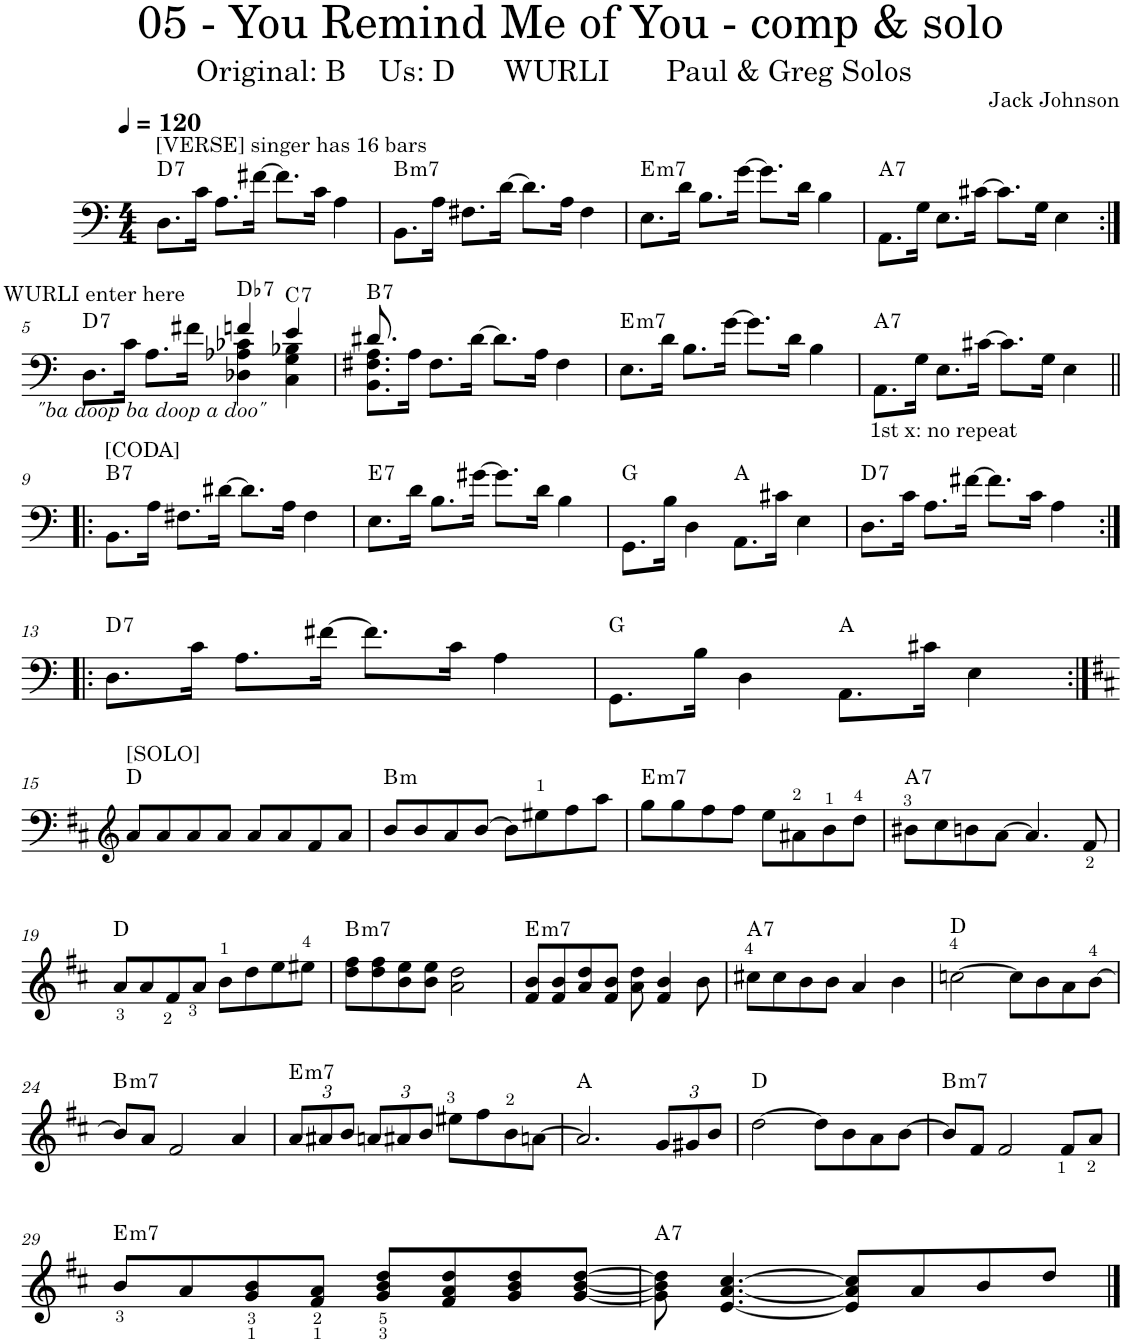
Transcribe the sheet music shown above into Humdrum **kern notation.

**kern	**harte
*part1	*part1
*staff1	*
*I"Piano	*
*I'Pno.	*
*clefF4	*
*k[]	*
*M4/4	*
=1	=1
!LO:TX:a:t=[VERSE] singer has 16 bars	!LO:H:kt=7
8.D\L	D:7
16c\Jk	.
8.A\L	.
[16f#X\Jk	.
8.f#\L]	.
16c\Jk	.
4A\	.
=2	=2
!	!LO:H:kt=m7
8.BB\L	B:min7
16A\Jk	.
8.F#X\L	.
[16d\Jk	.
8.d\L]	.
16A\Jk	.
4F#\	.
=3	=3
!	!LO:H:kt=m7
8.E\L	E:min7
16d\Jk	.
8.B\L	.
[16g\Jk	.
8.g\L]	.
16d\Jk	.
4B\	.
=4	=4
!	!LO:H:kt=7
8.AA\L	A:7
16G\Jk	.
8.E\L	.
[16c#X\Jk	.
8.c#\L]	.
16G\Jk	.
4E\	.
!!LO:LB:g=z
=5:|!	=5:|!
*^	*
!LO:TX:b:i:t="ba doop ba doop a doo"	!	!
!LO:TX:a:t=WURLI enter here	!	!LO:H:kt=7
8.D\L	2ryy	D:7
16c\Jk	.	.
8.A\L	.	.
16f#X\Jk	.	.
!	!	!LO:H:kt=7
4fn/	4D-X\ 4A-X\ 4c-X\	Db:7
!	!	!LO:H:kt=7
4e/	4C\ 4G\ 4B-X\	C:7
=6	=6	=6
!	!	!LO:H:kt=7
8.d#X/	8.BB\ 8.F#X\ 8.A\L	B:7
16ryy	16A\Jk	.
8.F#\L	4ryy	.
[16d#\Jk	.	.
8.d#\L]	2ryy	.
16A\Jk	.	.
4F#\	.	.
*v	*v	*
=7	=7
!	!LO:H:kt=m7
8.E\L	E:min7
16d\Jk	.
8.B\L	.
[16g\Jk	.
8.g\L]	.
16d\Jk	.
4B\	.
=8	=8
!LO:TX:b:t=1st x&colon; no repeat	!LO:H:kt=7
8.AA\L	A:7
16G\Jk	.
8.E\L	.
[16c#X\Jk	.
8.c#\L]	.
16G\Jk	.
4E\	.
!!LO:LB:g=z
=9!|:	=9!|:
!LO:TX:a:t=[CODA]	!LO:H:kt=7
8.BB\L	B:7
16A\Jk	.
8.F#X\L	.
[16d#X\Jk	.
8.d#\L]	.
16A\Jk	.
4F#\	.
=10	=10
!	!LO:H:kt=7
8.E\L	E:7
16d\Jk	.
8.B\L	.
[16g#X\Jk	.
8.g#\L]	.
16d\Jk	.
4B\	.
=11	=11
8.GG\L	G:maj
16B\Jk	.
4D\	.
8.AA\L	A:maj
16c#X\Jk	.
4E\	.
=12	=12
!	!LO:H:kt=7
8.D\L	D:7
16c\Jk	.
8.A\L	.
[16f#X\Jk	.
8.f#\L]	.
16c\Jk	.
4A\	.
!!LO:LB:g=z
=13:|!|:	=13:|!|:
!	!LO:H:kt=7
8.D\L	D:7
16c\Jk	.
8.A\L	.
[16f#X\Jk	.
8.f#\L]	.
16c\Jk	.
4A\	.
=14	=14
8.GG\L	G:maj
16B\Jk	.
4D\	.
8.AA\L	A:maj
16c#X\Jk	.
4E\	.
!!LO:LB:g=z
=15:|!	=15:|!
*clefG2	*
*k[f#c#]	*
!LO:TX:a:t=[SOLO]	!
8a/L	D:maj
8a/	.
8a/	.
8a/J	.
8a/L	.
8a/	.
8f#/	.
8a/J	.
=16	=16
!	!LO:H:kt=m
8b/L	B:min
8b/	.
8a/	.
[8b/J	.
8b\L]	.
8ee#X\	.
8ff#\	.
8aa\J	.
=17	=17
!	!LO:H:kt=m7
8gg\L	E:min7
8gg\	.
8ff#\	.
8ff#\J	.
8ee\L	.
8a#X\	.
8b\	.
8dd\J	.
=18	=18
!	!LO:H:kt=7
8b#X\L	A:7
8cc#\	.
8bn\	.
[8a\J	.
4.a/]	.
8f#/	.
!!LO:LB:g=z
=19	=19
8a/L	D:maj
8a/	.
8f#/	.
8a/J	.
8b\L	.
8dd\	.
8ee\	.
8ee#X\J	.
=20	=20
!	!LO:H:kt=m7
8dd\ 8ff#\L	B:min7
8dd\ 8ff#\	.
8b\ 8ee\	.
8b\ 8ee\J	.
2a\ 2dd\	.
=21	=21
!	!LO:H:kt=m7
8f#/ 8b/L	E:min7
8f#/ 8b/	.
8a/ 8dd/	.
8f#/ 8b/J	.
8a\ 8dd\	.
4f#/ 4b/	.
8b\	.
=22	=22
!	!LO:H:kt=7
8cc#X\L	A:7
8cc#\	.
8b\	.
8b\J	.
4a/	.
4b\	.
=23	=23
[2ccn\	D:maj
8cc\L]	.
8b\	.
8a\	.
[8b\J	.
!!LO:LB:g=z
=24	=24
!	!LO:H:kt=m7
8b/L]	B:min7
8a/J	.
2f#/	.
4a/	.
=25	=25
*Xbrackettup	*
!	!LO:H:kt=m7
12a/L	E:min7
12a#X/	.
12b/J	.
12an/L	.
12a#X/	.
12b/J	.
8ee#X\L	.
8ff#\	.
8b\	.
[8an\J	.
=26	=26
2.a/]	A:maj
12g/L	.
12g#X/	.
12b/J	.
=27	=27
[2dd\	D:maj
8dd\L]	.
8b\	.
8a\	.
[8b\J	.
=28	=28
!	!LO:H:kt=m7
8b/L]	B:min7
8f#/J	.
2f#/	.
8f#/L	.
8a/J	.
!!LO:LB:g=z
=29	=29
!	!LO:H:kt=m7
8b/L	E:min7
8a/	.
8g/ 8b/	.
8f#/ 8a/J	.
8g/ 8b/ 8dd/L	.
8f#/ 8a/ 8dd/	.
8g/ 8b/ 8dd/	.
[8g/ [8b/ [8dd/J	.
=30	=30
!	!LO:H:kt=7
8g\] 8b\] 8dd\]	A:7
[4.e/ [4.a/ [4.cc#/	.
8e/] 8a/] 8cc#/]L	.
8a/	.
8b/	.
8dd/J	.
==	==
*-	*-
